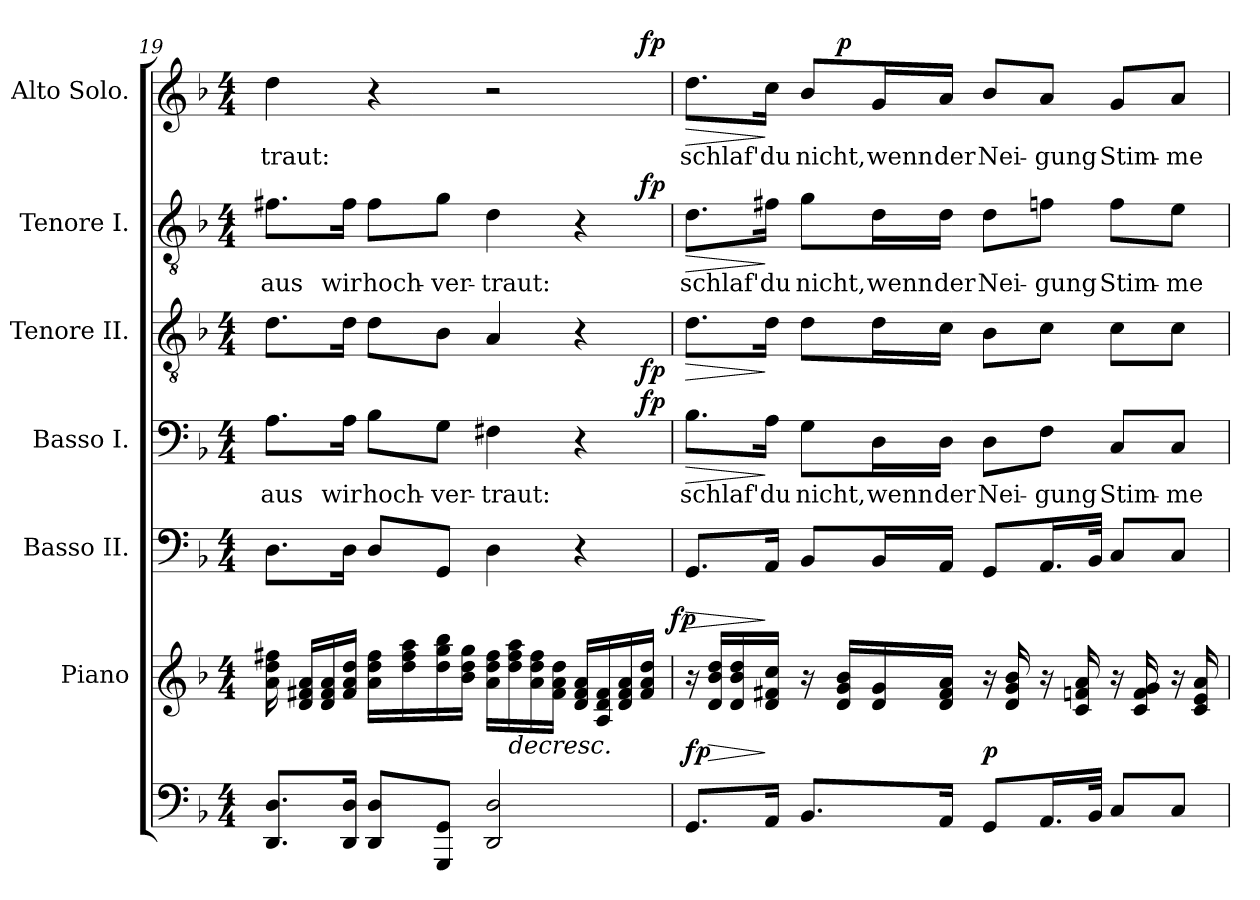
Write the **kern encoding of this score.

**kern	**kern	**dynam	**kern	**dynam	**kern	**text	**dynam	**kern	**dynam	**kern	**text	**dynam	**kern	**text	**dynam
*part7	*part6	*part6	*part5	*part5	*part4	*part4	*part4	*part3	*part3	*part2	*part2	*part2	*part1	*part1	*part1
*staff7	*staff6	*staff6	*staff5	*staff5	*staff4	*staff4	*staff4	*staff3	*staff3	*staff2	*staff2	*staff2	*staff1	*staff1	*staff1
*	*I"Piano	*	*I"Basso II.	*	*I"Basso I.	*	*	*I"Tenore II.	*	*I"Tenore I.	*	*	*I"Alto Solo.	*	*
*	*I'Piano	*	*I'Basso II.	*	*I'Basso I.	*	*	*I'Tenore II.	*	*I'Tenore I.	*	*	*I'Alto Solo.	*	*
!!LO:PB:g=z
*clefF4	*clefG2	*	*clefF4	*	*clefF4	*	*	*clefGv2	*	*clefGv2	*	*	*clefG2	*	*
*k[b-]	*k[b-]	*	*k[b-]	*	*k[b-]	*	*	*k[b-]	*	*k[b-]	*	*	*k[b-]	*	*
*F:	*F:	*	*F:	*	*F:	*	*	*F:	*	*F:	*	*	*F:	*	*
*M4/4	*M4/4	*	*M4/4	*	*M4/4	*	*	*M4/4	*	*M4/4	*	*	*M4/4	*	*
=19	=19	=19	=19	=19	=19	=19	=19	=19	=19	=19	=19	=19	=19	=19	=19
!	!	!	!	!	!	!LO:LY:b:color=#000000	!	!	!	!	!	!	!	!	!
!	!	!	!	!	!	!	!	!	!	!	!LO:LY:b:color=#000000	!	!	!	!
!	!	!	!	!	!	!	!	!	!	!	!	!	!	!LO:LY:b:color=#000000	!
*	*	*	*^	*	*^	*	*	*^	*	*^	*	*	*^	*	*
8.DDi/ 8.DiL	16ai\ 16ddi 16ff#Xi	.	8.Di\L	2ryy	.	8.Ai\L	2...ryy	aus	.	8.di\L	2...ryy	.	8.f#Xi\L	2...ryy	aus	.	4ddi\	2...ryy	-traut:	.
.	16di/ 16f#Xi 16aiLL	.	.	.	.	.	.	.	.	.	.	.	.	.	.	.	.	.	.	.
.	16di/ 16f#i 16ai	.	.	.	.	.	.	.	.	.	.	.	.	.	.	.	.	.	.	.
!	!	!	!	!	!	!	!	!LO:LY:b:color=#000000	!	!	!	!	!	!	!	!	!	!	!	!
!	!	!	!	!	!	!	!	!	!	!	!	!	!	!	!LO:LY:b:color=#000000	!	!	!	!	!
16DDi/ 16DiJk	16f#i/ 16ai 16ddiJJ	.	16Di\Jk	.	.	16Ai\Jk	.	wir	.	16di\Jk	.	.	16f#i\Jk	.	wir	.	.	.	.	.
!	!	!	!	!	!	!	!	!LO:LY:b:color=#000000	!	!	!	!	!	!	!	!	!	!	!	!
!	!	!	!	!	!	!	!	!	!	!	!	!	!	!	!LO:LY:b:color=#000000	!	!	!	!	!
8DDi/ 8DiL	16ai\ 16ddi 16ff#iLL	.	8Di/L	.	.	8B-i\L	.	hoch-	.	8di\L	.	.	8f#i\L	.	hoch-	.	4r	.	.	.
.	16ddi\ 16ff#i 16aai	.	.	.	.	.	.	.	.	.	.	.	.	.	.	.	.	.	.	.
!	!	!	!	!	!	!	!	!LO:LY:b:color=#000000	!	!	!	!	!	!	!	!	!	!	!	!
!	!	!	!	!	!	!	!	!	!	!	!	!	!	!	!LO:LY:b:color=#000000	!	!	!	!	!
8GGGi/ 8GGiJ	16ddi\ 16ggi 16bb-i	.	8GGi/J	.	.	8Gi\J	.	-ver-	.	8B-i\J	.	.	8gi\J	.	-ver-	.	.	.	.	.
.	16b-i\ 16ddi 16ggiJJ	.	.	.	.	.	.	.	.	.	.	.	.	.	.	.	.	.	.	.
!	!	!	!	!	!	!	!	!LO:LY:b:color=#000000	!	!	!	!	!	!	!	!	!	!	!	!
!	!	!	!	!	!	!	!	!	!	!	!	!	!	!	!LO:LY:b:color=#000000	!	!	!	!	!
2DDi/ 2Di	16ai\ 16ddi 16ff#iLL	.	4Di\	4ryy	.	4F#Xi\	.	-traut:	.	4Ai/	.	.	4di\	.	-traut:	.	2r	.	.	.
!	!LO:TX:b:i:t=decresc.	!	!	!	!	!	!	!	!	!	!	!	!	!	!	!	!	!	!	!
.	16ddi\ 16ff#i 16aai	.	.	.	.	.	.	.	.	.	.	.	.	.	.	.	.	.	.	.
.	16ai\ 16ddi 16ff#i	.	.	.	.	.	.	.	.	.	.	.	.	.	.	.	.	.	.	.
.	16f#i\ 16ai 16ddiJJ	.	.	.	.	.	.	.	.	.	.	.	.	.	.	.	.	.	.	.
.	16di/ 16f#i 16aiLL	.	4r	8ryy	.	4r	.	.	.	4r	.	.	4r	.	.	.	.	.	.	.
.	16Ai/ 16di 16f#i	.	.	.	.	.	.	.	.	.	.	.	.	.	.	.	.	.	.	.
.	16di/ 16f#i 16ai	.	.	16ryy	.	.	.	.	.	.	.	.	.	.	.	.	.	.	.	.
.	16f#i/ 16ai 16ddiJJ	.	.	32ryy	.	.	16ryy	.	fp	.	16ryy	fp	.	16ryy	.	fp	.	16ryy	.	fp
.	.	.	.	64ryy	.	.	.	.	.	.	.	.	.	.	.	.	.	.	.	.
.	.	.	.	128...ryy	.	.	.	.	.	.	.	.	.	.	.	.	.	.	.	.
.	.	.	.	1024ryy	fp	.	.	.	.	.	.	.	.	.	.	.	.	.	.	.
=20	=20	=20	=20	=20	=20	=20	=20	=20	=20	=20	=20	=20	=20	=20	=20	=20	=20	=20	=20	=20
!	!	!	!	!	!LO:HP:b	!	!	!	!	!	!	!	!	!	!	!	!	!	!	!
*	*	*	*v	*v	*	*	*	*	*	*v	*v	*	*v	*v	*	*	*	*	*	*
*	*	*	*	*	*v	*v	*	*	*	*	*	*	*	*	*	*	*
*	*	*	*^	*	*^	*	*	*^	*	*^	*	*	*	*	*	*
!	!	!	!	!	!	!	!	!LO:LY:b:color=#000000	!LO:HP:b	!	!	!LO:HP:b	!	!	!	!	!	!	!	!
*	*	*	*v	*v	*	*	*	*	*	*v	*v	*	*v	*v	*	*	*	*	*	*
*	*	*	*	*	*v	*v	*	*	*	*	*	*	*	*	*	*	*
*	*	*	*^	*	*^	*	*	*^	*	*^	*	*	*	*	*	*
!	!	!	!	!	!	!	!	!	!	!	!	!	!	!	!LO:LY:b:color=#000000	!LO:HP:b	!	!	!	!
*	*	*	*v	*v	*	*	*	*	*	*v	*v	*	*v	*v	*	*	*	*	*	*
*	*	*	*	*	*v	*v	*	*	*	*	*	*	*	*	*	*	*
*	*	*	*^	*	*^	*	*	*^	*	*^	*	*	*	*	*	*
!	!	!	!	!	!	!	!	!	!	!	!	!	!	!	!	!	!	!	!LO:LY:b:color=#000000	!LO:HP:b
*	*	*	*v	*v	*	*	*	*	*	*v	*v	*	*v	*v	*	*	*	*	*	*
*	*	*	*	*	*v	*v	*	*	*	*	*	*	*	*	*	*	*
8.GGi/L	16r	fp	8.GGi/L	>	8.B-i\L	schlaf'	>	8.di\L	>	8.di\L	schlaf'	>	8.ddi\L	4ryy	schlaf'	>
!	!	!LO:HP:b	!	!	!	!	!	!	!	!	!	!	!	!	!	!
.	16di/ 16b-i 16ddiLL	>	.	.	.	.	.	.	.	.	.	.	.	.	.	.
.	16di/ 16b-i 16ddi	.	.	.	.	.	.	.	.	.	.	.	.	.	.	.
!	!	!	!	!	!	!LO:LY:b:color=#000000	!	!	!	!	!	!	!	!	!	!
!	!	!	!	!	!	!	!	!	!	!	!LO:LY:b:color=#000000	!	!	!	!	!
!	!	!	!	!	!	!	!	!	!	!	!	!	!	!	!LO:LY:b:color=#000000	!
16AAi/Jk	16di/ 16f#Xi 16cciJJ	]	16AAi/Jk	]	16Ai\Jk	du	]	16di\Jk	]	16f#Xi\Jk	du	]	16cci\Jk	.	du	]
!	!	!	!	!	!	!LO:LY:b:color=#000000	!	!	!	!	!	!	!	!	!	!
!	!	!	!	!	!	!	!	!	!	!	!LO:LY:b:color=#000000	!	!	!	!	!
!	!	!	!	!	!	!	!	!	!	!	!	!	!	!	!LO:LY:b:color=#000000	!
8.BB-i/L	16r	.	8BB-i/L	.	8Gi\L	nicht,	.	8di\L	.	8gi\L	nicht,	.	8b-i/L	16ryy	nicht,	.
.	16di/ 16gi 16b-iLL	.	.	.	.	.	.	.	.	.	.	.	.	2ryy	.	p
!	!	!	!	!	!	!LO:LY:b:color=#000000	!	!	!	!	!	!	!	!	!	!
!	!	!	!	!	!	!	!	!	!	!	!LO:LY:b:color=#000000	!	!	!	!	!
!	!	!	!	!	!	!	!	!	!	!	!	!	!	!	!LO:LY:b:color=#000000	!
.	16di/ 16gi	.	16BB-i/L	.	16Di\L	wenn	.	16di\L	.	16di\L	wenn	.	16gi/L	.	wenn	.
!	!	!	!	!	!	!LO:LY:b:color=#000000	!	!	!	!	!	!	!	!	!	!
!	!	!	!	!	!	!	!	!	!	!	!LO:LY:b:color=#000000	!	!	!	!	!
!	!	!	!	!	!	!	!	!	!	!	!	!	!	!	!LO:LY:b:color=#000000	!
16AAi/Jk	16di/ 16f#i 16aiJJ	.	16AAi/JJ	.	16Di\JJ	der	.	16ci\JJ	.	16di\JJ	der	.	16ai/JJ	.	der	.
!	!	!	!	!	!	!LO:LY:b:color=#000000	!	!	!	!	!	!	!	!	!	!
!	!	!	!	!	!	!	!	!	!	!	!LO:LY:b:color=#000000	!	!	!	!	!
!	!	!	!	!	!	!	!	!	!	!	!	!	!	!	!LO:LY:b:color=#000000	!
8GGi/L	16r	p	8GGi/L	.	8Di\L	Nei-	.	8B-i\L	.	8di\L	Nei-	.	8b-i/L	.	Nei-	.
.	16di/ 16gi 16b-i	.	.	.	.	.	.	.	.	.	.	.	.	.	.	.
!	!	!	!	!	!	!LO:LY:b:color=#000000	!	!	!	!	!	!	!	!	!	!
!	!	!	!	!	!	!	!	!	!	!	!LO:LY:b:color=#000000	!	!	!	!	!
!	!	!	!	!	!	!	!	!	!	!	!	!	!	!	!LO:LY:b:color=#000000	!
16.AAi/L	16r	.	16.AAi/L	.	8Fi\J	-gung	.	8ci\J	.	8fni\J	-gung	.	8ai/J	.	-gung	.
.	16ci/ 16fni 16ai	.	.	.	.	.	.	.	.	.	.	.	.	.	.	.
32BB-i/JJk	.	.	32BB-i/JJk	.	.	.	.	.	.	.	.	.	.	.	.	.
!	!	!	!	!	!	!LO:LY:b:color=#000000	!	!	!	!	!	!	!	!	!	!
!	!	!	!	!	!	!	!	!	!	!	!LO:LY:b:color=#000000	!	!	!	!	!
!	!	!	!	!	!	!	!	!	!	!	!	!	!	!	!LO:LY:b:color=#000000	!
8Ci/L	16r	.	8Ci/L	.	8Ci/L	Stim-	.	8ci\L	.	8fi\L	Stim-	.	8gi/L	.	Stim-	.
.	16ci/ 16fi 16gi	.	.	.	.	.	.	.	.	.	.	.	.	8.ryy	.	.
!	!	!	!	!	!	!LO:LY:b:color=#000000	!	!	!	!	!	!	!	!	!	!
!	!	!	!	!	!	!	!	!	!	!	!LO:LY:b:color=#000000	!	!	!	!	!
!	!	!	!	!	!	!	!	!	!	!	!	!	!	!	!LO:LY:b:color=#000000	!
8Ci/J	16r	.	8Ci/J	.	8Ci/J	-me	.	8ci\J	.	8ei\J	-me	.	8ai/J	.	-me	.
.	16ci/ 16ei 16ai	.	.	.	.	.	.	.	.	.	.	.	.	.	.	.
*	*	*	*	*	*	*	*	*	*	*	*	*	*v	*v	*	*
=	=	=	=	=	=	=	=	=	=	=	=	=	=	=	=
*-	*-	*-	*-	*-	*-	*-	*-	*-	*-	*-	*-	*-	*-	*-	*-
